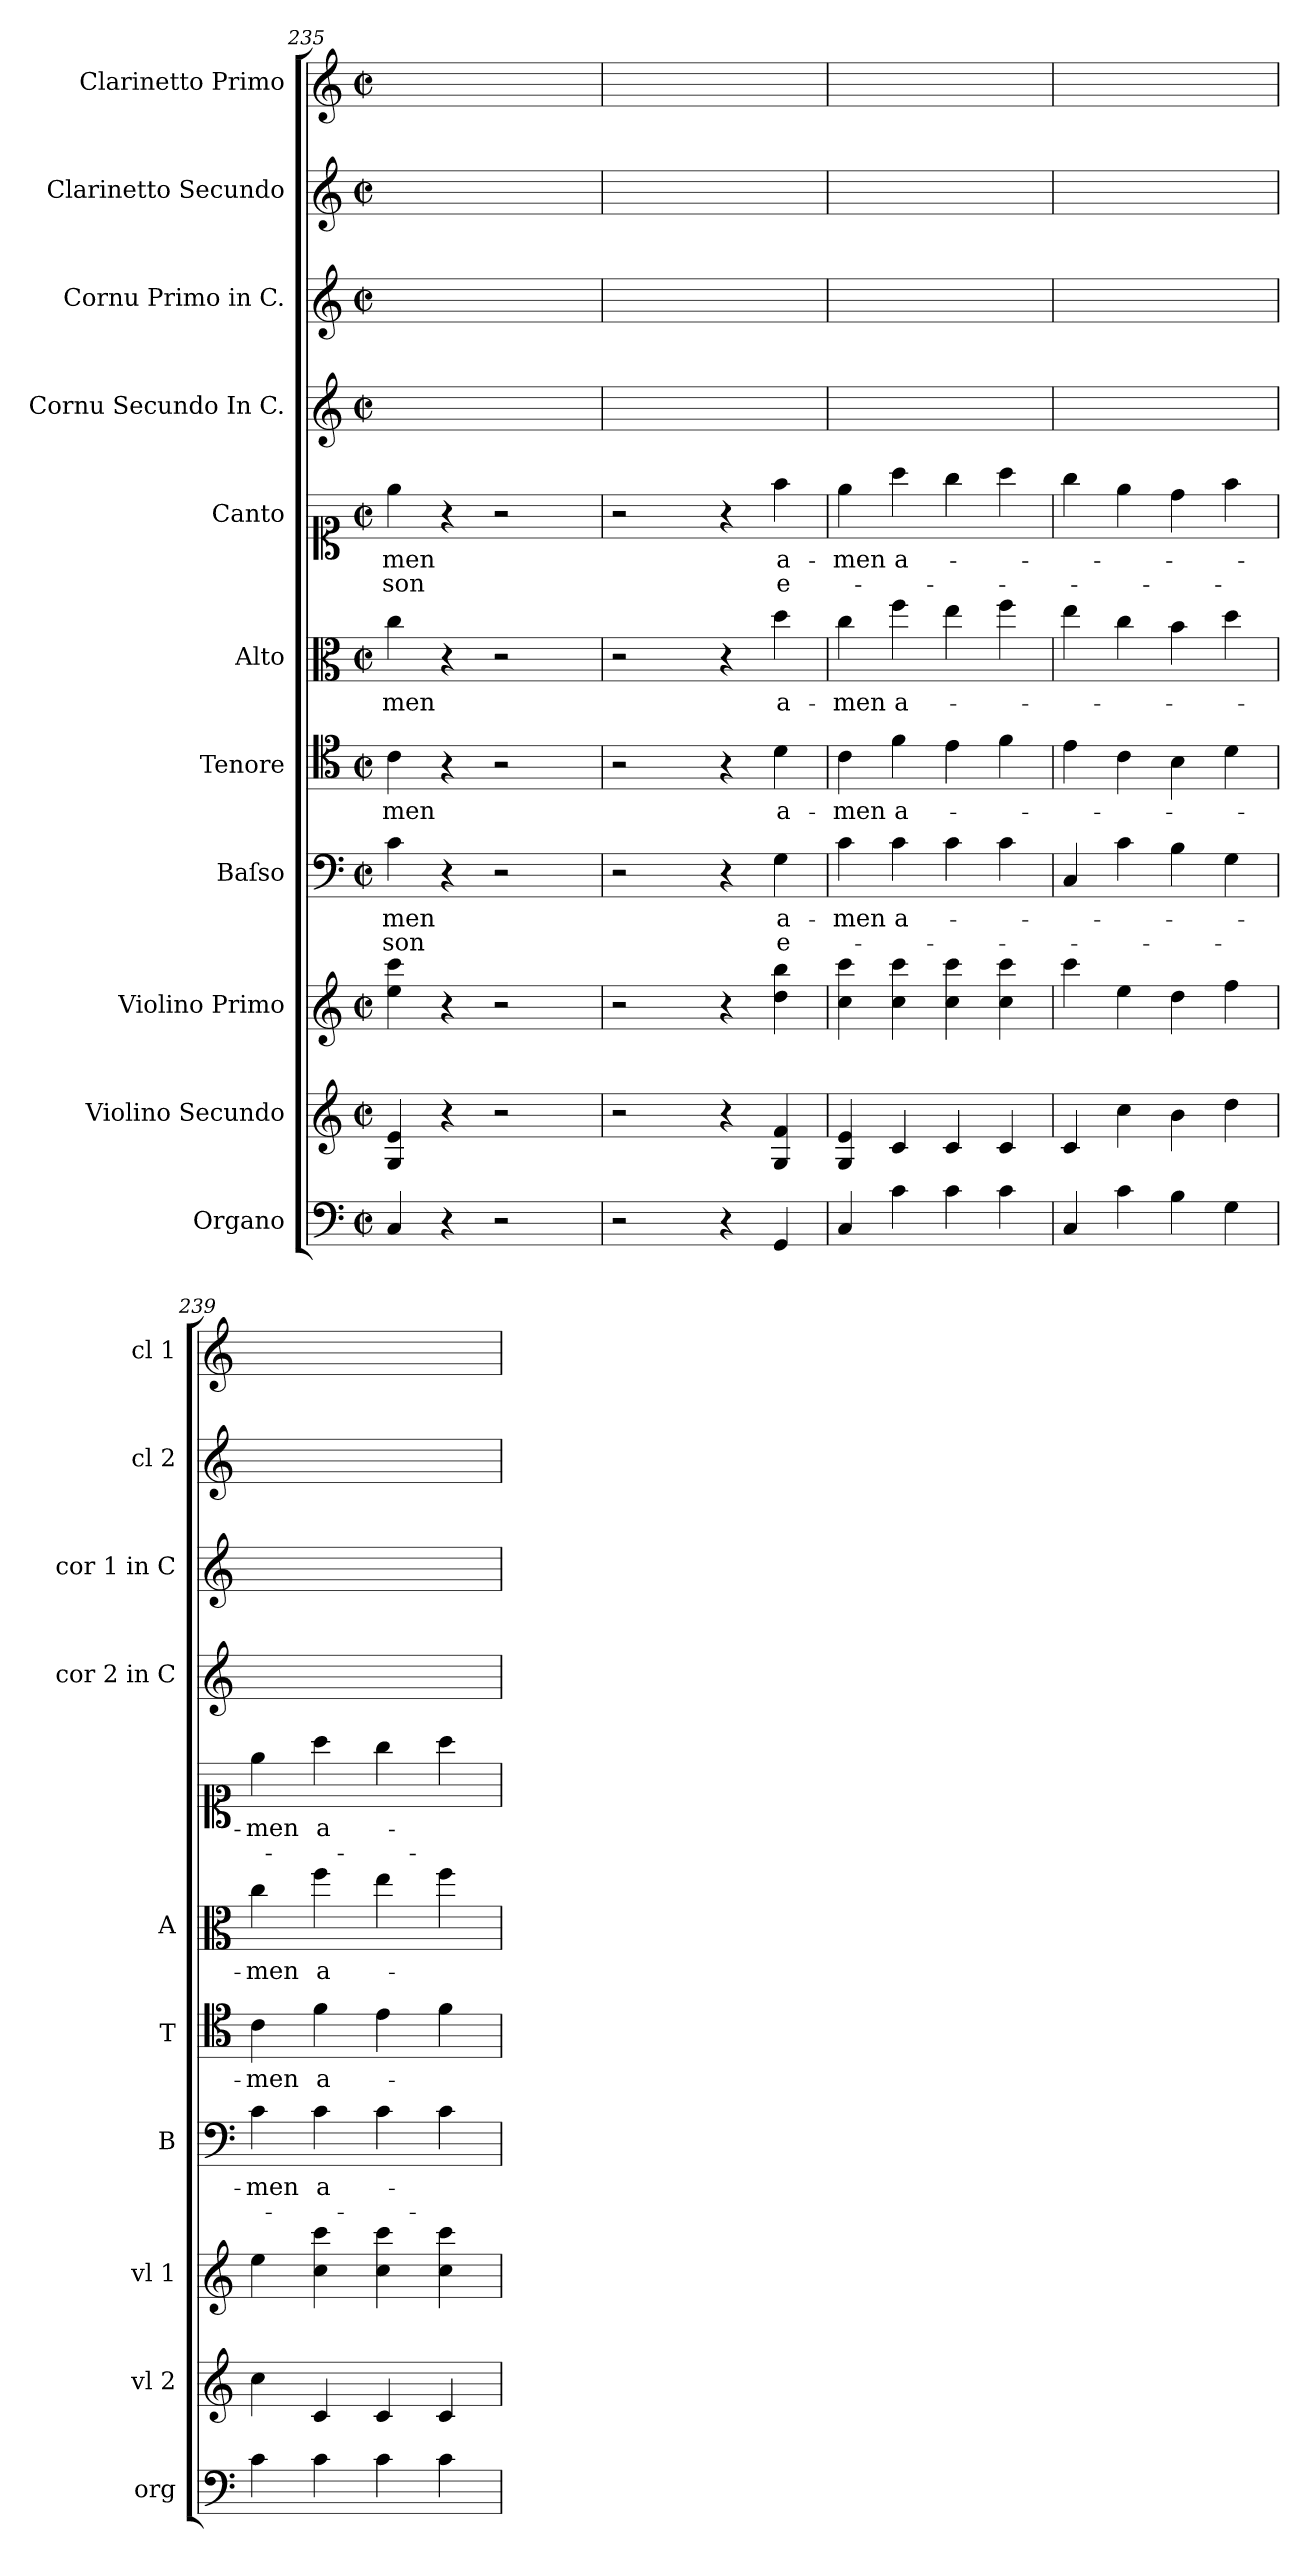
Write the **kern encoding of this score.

**kern	**kern	**kern	**kern	**text	**text	**kern	**text	**kern	**text	**kern	**text	**text	**kern	**kern	**kern	**kern
*part11	*part10	*part9	*part8	*part8	*part8	*part7	*part7	*part6	*part6	*part5	*part5	*part5	*part4	*part3	*part2	*part1
*staff11	*staff10	*staff9	*staff8	*staff8	*staff8	*staff7	*staff7	*staff6	*staff6	*staff5	*staff5	*staff5	*staff4	*staff3	*staff2	*staff1
*I"Organo	*I"Violino Secundo	*I"Violino Primo	*I"Baſso	*	*	*I"Tenore	*	*I"Alto	*	*I"Canto	*	*	*I"Cornu Secundo In C.	*I"Cornu Primo in C.	*I"Clarinetto Secundo	*I"Clarinetto Primo
*I'org	*I'vl 2	*I'vl 1	*I'B	*	*	*I'T	*	*I'A	*	*	*	*	*I'cor 2 in C	*I'cor 1 in C	*I'cl 2	*I'cl 1
*clefF4	*clefG2	*clefG2	*clefF4	*	*	*clefC4	*	*clefC3	*	*clefC1	*	*	*clefG2	*clefG2	*clefG2	*clefG2
*	*	*	*	*	*	*	*	*	*	*	*	*	*ITrd8c12	*ITrd8c12	*	*
*k[]	*k[]	*k[]	*k[]	*	*	*k[]	*	*k[]	*	*k[]	*	*	*k[]	*k[]	*k[]	*k[]
*C:	*C:	*C:	*C:	*	*	*C:	*	*C:	*	*C:	*	*	*C:	*C:	*C:	*C:
*M2/2	*M2/2	*M2/2	*M2/2	*	*	*M2/2	*	*M2/2	*	*M2/2	*	*	*M2/2	*M2/2	*M2/2	*M2/2
*met(c|)	*met(c|)	*met(c|)	*met(c|)	*	*	*met(c|)	*	*met(c|)	*	*met(c|)	*	*	*met(c|)	*met(c|)	*met(c|)	*met(c|)
=235	=235	=235	=235	=235	=235	=235	=235	=235	=235	=235	=235	=235	=235	=235	=235	=235
4C/	4G/ 4e/	4ee\ 4ccc\	4c\	-men	-son	4c\	-men	4cc\	-men	4ee\	-men	-son	4c\yy	4e\yy	4e/yy	4cc\yy
4r	4r	4r	4r	.	.	4r	.	4r	.	4r	.	.	4ryy	4ryy	4cc\yy	4ee\yy
2r	2r	2r	2r	.	.	2r	.	2r	.	2r	.	.	2ryy	2ryy	4ff\yy	4aa\yy
.	.	.	.	.	.	.	.	.	.	.	.	.	.	.	4ee\yy	4gg\yy
=236	=236	=236	=236	=236	=236	=236	=236	=236	=236	=236	=236	=236	=236	=236	=236	=236
2r	2r	2r	2r	.	.	2r	.	2r	.	2r	.	.	2ryy	2ryy	4dd\yy	4ff\yy
.	.	.	.	.	.	.	.	.	.	.	.	.	.	.	4b\yy	4dd\yy
4r	4r	4r	4r	.	.	4r	.	4r	.	4r	.	.	4ryy	4ryy	4f/yy	4a/yy
4GG/	4G/ 4f/	4dd\ 4bb\	4G\	a-	e-	4d\	a-	4dd\	a-	4ff\	a-	e-	4d\yy	4f\yy	4g/yy	4b/yy
=237	=237	=237	=237	=237	=237	=237	=237	=237	=237	=237	=237	=237	=237	=237	=237	=237
4C/	4G/ 4e/	4cc\ 4ccc\	4c\	-men	.	4c\	-men	4cc\	-men	4ee\	-men	.	4c\yy	4e\yy	4e/yy	4cc\yy
4c\	4c/	4cc\ 4ccc\	4c\	a-	.	4f\	a-	4ff\	a-	4aa\	a-	.	4C/yy	4c\yy	4ff\yy	4aa\yy
4c\	4c/	4cc\ 4ccc\	4c\	.	.	4e\	.	4ee\	.	4gg\	.	.	4C/yy	4c\yy	4ee\yy	4gg\yy
4c\	4c/	4cc\ 4ccc\	4c\	.	.	4f\	.	4ff\	.	4aa\	.	.	4C/yy	4c\yy	4ff\yy	4aa\yy
=238	=238	=238	=238	=238	=238	=238	=238	=238	=238	=238	=238	=238	=238	=238	=238	=238
4C/	4c/	4ccc\	4C/	.	.	4e\	.	4ee\	.	4gg\	.	.	4C/yy	4c\yy	4ee\yy	4gg\yy
4c\	4cc\	4ee\	4c\	.	.	4c\	.	4cc\	.	4ee\	.	.	4c\yy	4e\yy	4cc\yy	4ee\yy
4B\	4b\	4dd\	4B\	.	.	4B\	.	4b\	.	4dd\	.	.	4G/yy	4d\yy	4b\yy	4dd\yy
4G\	4dd\	4ff\	4G\	.	.	4d\	.	4dd\	.	4ff\	.	.	4d\yy	4f\yy	4dd\yy	4ff\yy
=239	=239	=239	=239	=239	=239	=239	=239	=239	=239	=239	=239	=239	=239	=239	=239	=239
4c\	4cc\	4ee\	4c\	-men	.	4c\	men	4cc\	-men	4ee\	-men	.	4c\yy	4e\yy	4cc\yy	4ee\yy
4c\	4c/	4cc\ 4ccc\	4c\	a-	.	4f\	a-	4ff\	a-	4aa\	a-	.	4C/yy	4c\yy	4ff\yy	4aa\yy
4c\	4c/	4cc\ 4ccc\	4c\	.	.	4e\	.	4ee\	.	4gg\	.	.	4C/yy	4c\yy	4ee\yy	4gg\yy
4c\	4c/	4cc\ 4ccc\	4c\	.	.	4f\	.	4ff\	.	4aa\	.	.	4C/yy	4c\yy	4ff\yy	4aa\yy
=	=	=	=	=	=	=	=	=	=	=	=	=	=	=	=	=
*-	*-	*-	*-	*-	*-	*-	*-	*-	*-	*-	*-	*-	*-	*-	*-	*-
